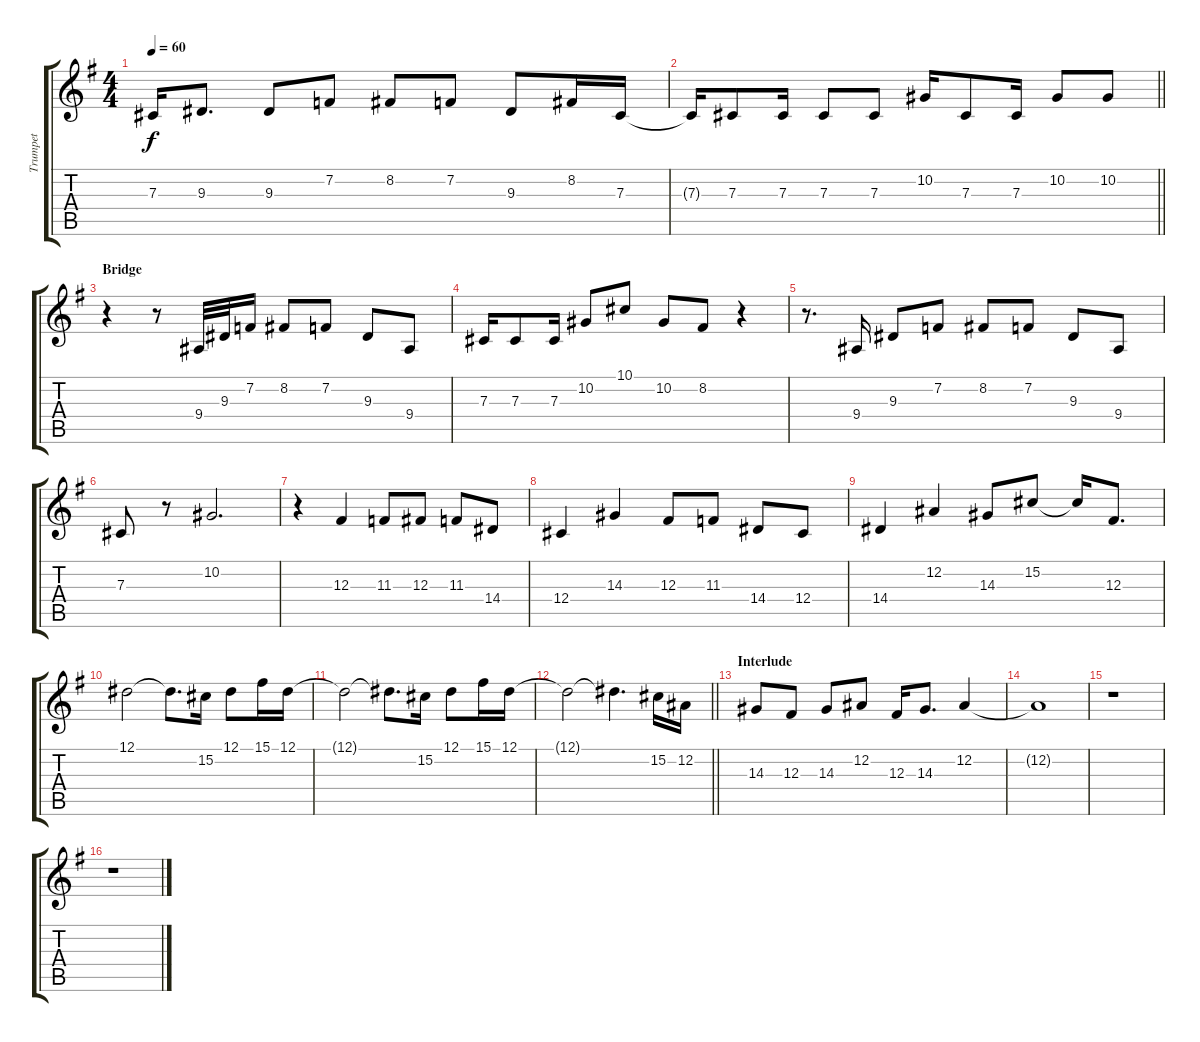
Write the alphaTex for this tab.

\track ("Trumpet" "Trumpet") {instrument trumpet}
\staff {score tabs}
\tuning (Eb4 Bb3 Gb3 Db3 Ab2 Eb2) {hide}
\ts (4 4)
\tempo 60
\clef g2
\ks g
7.3.16{dy f} 9.3.8{d} 9.3.8 7.2.8 8.2.8 7.2.8 9.3.8 8.2.16 7.3.16 |
\barLineRight lightlight
7.3{t}.16 7.3.8 7.3.16 7.3.8 7.3.8 10.2.16 7.3.8 7.3.16 10.2.8 10.2.8 |
\section ("" "Bridge")
r.4 r.8 9.4.32 9.3.32 7.2.16 8.2.8 7.2.8 9.3.8 9.4.8 |
7.3.16 7.3.8 7.3.16 10.2.8 10.1.8 10.2.8 8.2.8 r.4 |
r.8{d} 9.4.16 9.3.8 7.2.8 8.2.8 7.2.8 9.3.8 9.4.8 |
7.3.8 r.8 10.2.2{d} |
r.4 12.3.4 11.3.8 12.3.8 11.3.8 14.4.8 |
12.4.4 14.3.4 12.3.8 11.3.8 14.4.8 12.4.8 |
14.4.4 12.2.4 14.3.8 15.2.8 15.2{t}.16 12.3.8{d} |
12.1.2 12.1{t}.8{d} 15.2.16 12.1.8 15.1.16 12.1.16 |
12.1{t}.2 12.1{t}.8{d} 15.2.16 12.1.8 15.1.16 12.1.16 |
\barLineRight lightlight
12.1{t}.2 12.1{t}.4{d} 15.2.16 12.2.16 |
\section ("" "Interlude")
14.3.8 12.3.8 14.3.8 12.2.8 12.3.16 14.3.8{d} 12.2.4 |
12.2{t}.1 |
r.1 |
r.1
